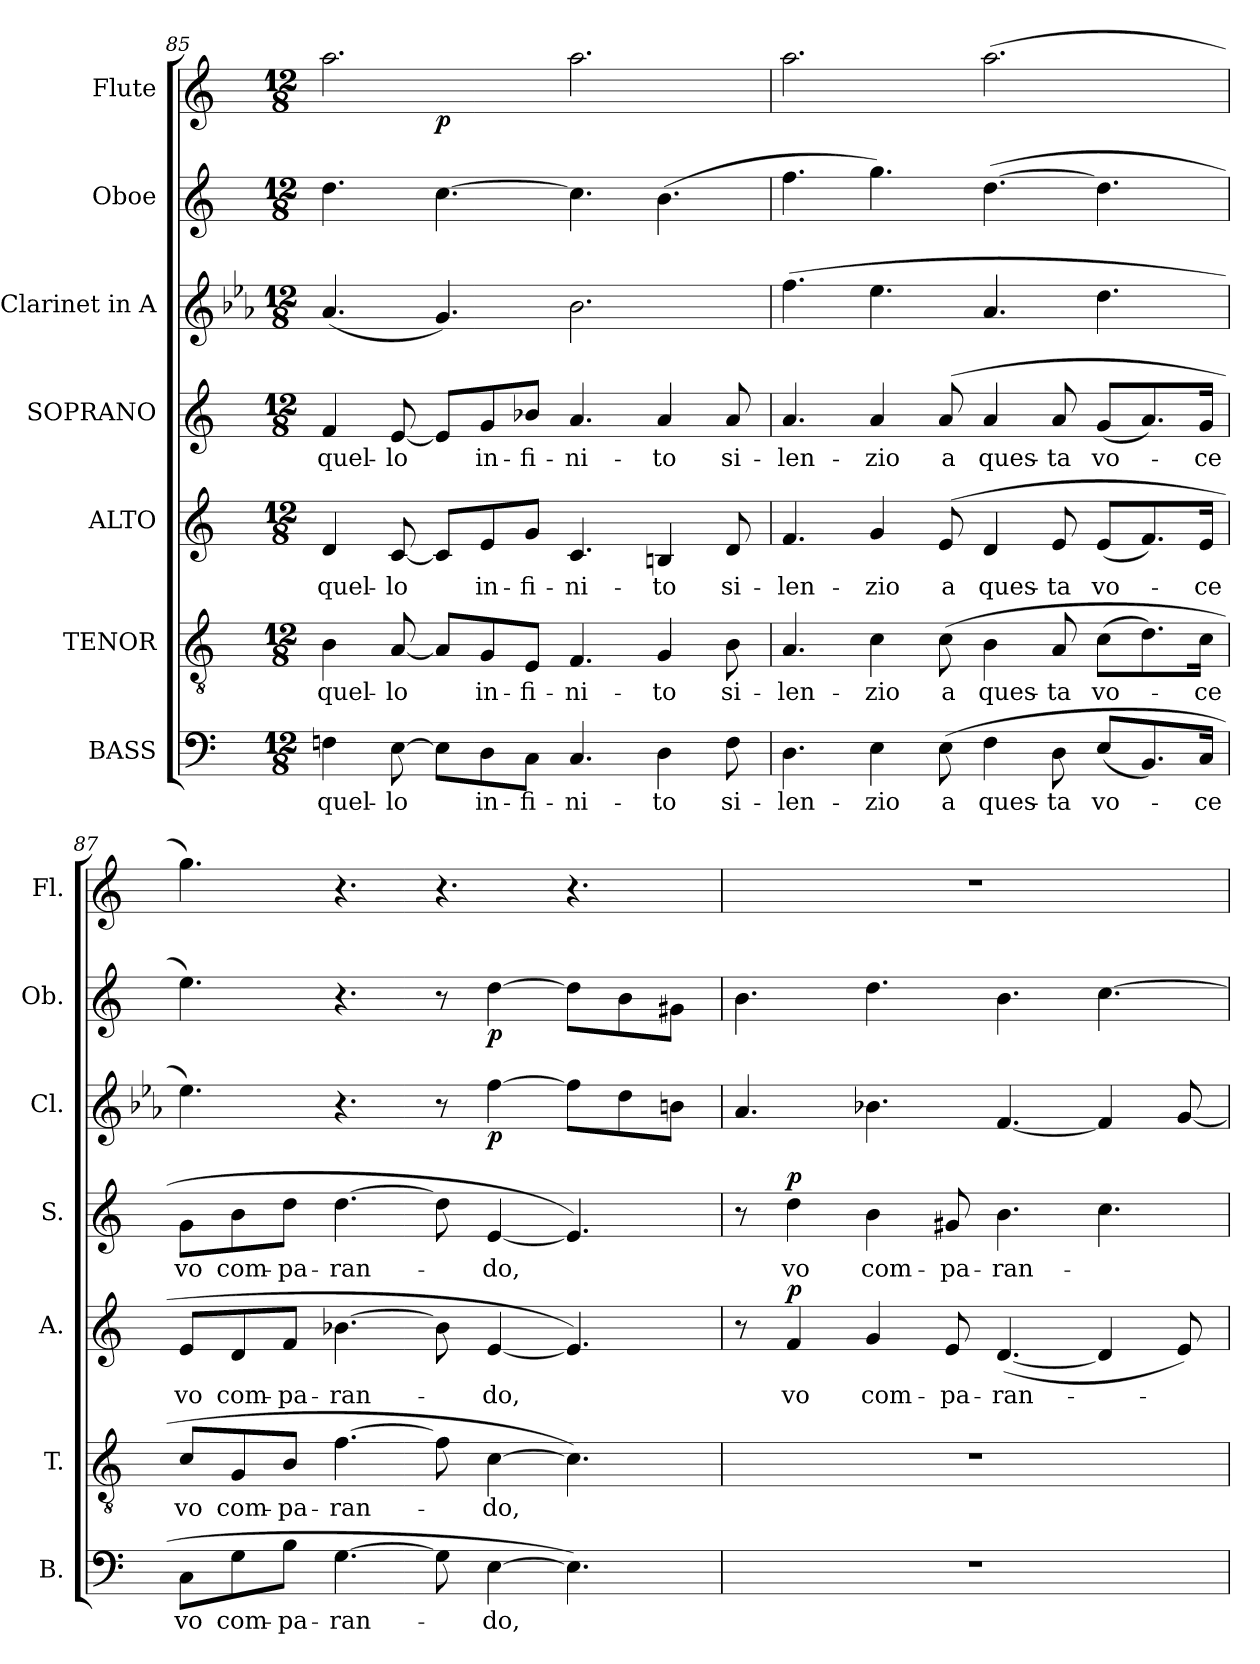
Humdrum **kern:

**kern	**text	**kern	**text	**kern	**text	**dynam	**kern	**text	**dynam	**kern	**dynam	**kern	**dynam	**kern	**dynam
*part7	*part7	*part6	*part6	*part5	*part5	*part5	*part4	*part4	*part4	*part3	*part3	*part2	*part2	*part1	*part1
*staff7	*staff7	*staff6	*staff6	*staff5	*staff5	*staff5	*staff4	*staff4	*staff4	*staff3	*staff3	*staff2	*staff2	*staff1	*staff1
*I"BASS	*	*I"TENOR	*	*I"ALTO	*	*	*I"SOPRANO	*	*	*I"Clarinet in A	*	*I"Oboe	*	*I"Flute	*
*I'B.	*	*I'T.	*	*I'A.	*	*	*I'S.	*	*	*I'Cl.	*	*I'Ob.	*	*I'Fl.	*
*clefF4	*	*clefGv2	*	*clefG2	*	*	*clefG2	*	*	*clefG2	*	*clefG2	*	*clefG2	*
*	*	*ITrd7c12	*	*	*	*	*	*	*	*ITrd2c3	*	*	*	*	*
*k[]	*	*k[]	*	*k[]	*	*	*k[]	*	*	*k[]	*	*k[]	*	*k[]	*
*C:	*	*C:	*	*C:	*	*	*C:	*	*	*C:	*	*C:	*	*C:	*
*M12/8	*	*M12/8	*	*M12/8	*	*	*M12/8	*	*	*M12/8	*	*M12/8	*	*M12/8	*
=85	=85	=85	=85	=85	=85	=85	=85	=85	=85	=85	=85	=85	=85	=85	=85
!	!LO:LY:b:color=#000000	!	!	!	!	!	!	!	!	!	!	!	!	!	!
!	!	!	!LO:LY:b:color=#000000	!	!	!	!	!	!	!	!	!	!	!	!
!	!	!	!	!	!LO:LY:b:color=#000000	!	!	!	!	!	!	!	!	!	!
!	!	!	!	!	!	!	!	!LO:LY:b:color=#000000	!	!	!	!	!	!	!
*	*	*	*	*	*	*	*	*	*	*	*	*	*	*^	*
4Fni\	quel-	4BBi\	quel-	4di/	quel-	.	4fi/	quel-	.	(4.fi/	.	4.ddi\	.	2.aai\	4.ryy	.
!	!LO:LY:b:color=#000000	!	!	!	!	!	!	!	!	!	!	!	!	!	!	!
!	!	!	!LO:LY:b:color=#000000	!	!	!	!	!	!	!	!	!	!	!	!	!
!	!	!	!	!	!LO:LY:b:color=#000000	!	!	!	!	!	!	!	!	!	!	!
!	!	!	!	!	!	!	!	!LO:LY:b:color=#000000	!	!	!	!	!	!	!	!
[>8Ei\	-lo	[<8AAi/	-lo	[<8ci/	-lo	.	[<8ei/	-lo	.	.	.	.	.	.	.	.
8Ei\L]	.	8AAi/L]	.	8ci/L]	.	.	8ei/L]	.	.	4.ei/)	.	[>4.cci\	.	.	1ryy	p
!	!LO:LY:b:color=#000000	!	!	!	!	!	!	!	!	!	!	!	!	!	!	!
!	!	!	!LO:LY:b:color=#000000	!	!	!	!	!	!	!	!	!	!	!	!	!
!	!	!	!	!	!LO:LY:b:color=#000000	!	!	!	!	!	!	!	!	!	!	!
!	!	!	!	!	!	!	!	!LO:LY:b:color=#000000	!	!	!	!	!	!	!	!
8Di\	in-	8GGi/	in-	8ei/	in-	.	8gi/	in-	.	.	.	.	.	.	.	.
!	!LO:LY:b:color=#000000	!	!	!	!	!	!	!	!	!	!	!	!	!	!	!
!	!	!	!LO:LY:b:color=#000000	!	!	!	!	!	!	!	!	!	!	!	!	!
!	!	!	!	!	!LO:LY:b:color=#000000	!	!	!	!	!	!	!	!	!	!	!
!	!	!	!	!	!	!	!	!LO:LY:b:color=#000000	!	!	!	!	!	!	!	!
8Ci\J	-fi-	8EEi/J	-fi-	8gi/J	-fi-	.	8b-Xi/J	-fi-	.	.	.	.	.	.	.	.
!	!LO:LY:b:color=#000000	!	!	!	!	!	!	!	!	!	!	!	!	!	!	!
!	!	!	!LO:LY:b:color=#000000	!	!	!	!	!	!	!	!	!	!	!	!	!
!	!	!	!	!	!LO:LY:b:color=#000000	!	!	!	!	!	!	!	!	!	!	!
!	!	!	!	!	!	!	!	!LO:LY:b:color=#000000	!	!	!	!	!	!	!	!
4.Ci/	-ni-	4.FFi/	-ni-	4.ci/	-ni-	.	4.ai/	-ni-	.	2.gi\	.	4.cci\]	.	2.aai\	.	.
!	!LO:LY:b:color=#000000	!	!	!	!	!	!	!	!	!	!	!	!	!	!	!
!	!	!	!LO:LY:b:color=#000000	!	!	!	!	!	!	!	!	!	!	!	!	!
!	!	!	!	!	!LO:LY:b:color=#000000	!	!	!	!	!	!	!	!	!	!	!
!	!	!	!	!	!	!	!	!LO:LY:b:color=#000000	!	!	!	!	!	!	!	!
4Di\	-to	4GGi/	-to	4Bni/	-to	.	4ai/	-to	.	.	.	(4.bi\	.	.	.	.
!	!LO:LY:b:color=#000000	!	!	!	!	!	!	!	!	!	!	!	!	!	!	!
!	!	!	!LO:LY:b:color=#000000	!	!	!	!	!	!	!	!	!	!	!	!	!
!	!	!	!	!	!LO:LY:b:color=#000000	!	!	!	!	!	!	!	!	!	!	!
!	!	!	!	!	!	!	!	!LO:LY:b:color=#000000	!	!	!	!	!	!	!	!
8Fi\	si-	8BBi\	si-	8di/	si-	.	8ai/	si-	.	.	.	.	.	.	8ryy	.
*	*	*	*	*	*	*	*	*	*	*	*	*	*	*v	*v	*
=86	=86	=86	=86	=86	=86	=86	=86	=86	=86	=86	=86	=86	=86	=86	=86
*	*	*	*	*	*	*	*	*	*	*	*	*	*	*^	*
!	!LO:LY:b:color=#000000	!	!	!	!	!	!	!	!	!	!	!	!	!	!	!
*	*	*	*	*	*	*	*	*	*	*	*	*	*	*v	*v	*
*	*	*	*	*	*	*	*	*	*	*	*	*	*	*^	*
!	!	!	!LO:LY:b:color=#000000	!	!	!	!	!	!	!	!	!	!	!	!	!
*	*	*	*	*	*	*	*	*	*	*	*	*	*	*v	*v	*
*	*	*	*	*	*	*	*	*	*	*	*	*	*	*^	*
!	!	!	!	!	!LO:LY:b:color=#000000	!	!	!	!	!	!	!	!	!	!	!
*	*	*	*	*	*	*	*	*	*	*	*	*	*	*v	*v	*
*	*	*	*	*	*	*	*	*	*	*	*	*	*	*^	*
!	!	!	!	!	!	!	!	!LO:LY:b:color=#000000	!	!	!	!	!	!	!	!
*	*	*	*	*	*	*	*	*	*	*	*	*	*	*v	*v	*
4.Di\	-len-	4.AAi/	-len-	4.fi/	-len-	.	4.ai/	-len-	.	(4.ddi\	.	4.ffi\	.	2.aai\	.
!	!LO:LY:b:color=#000000	!	!	!	!	!	!	!	!	!	!	!	!	!	!
!	!	!	!LO:LY:b:color=#000000	!	!	!	!	!	!	!	!	!	!	!	!
!	!	!	!	!	!LO:LY:b:color=#000000	!	!	!	!	!	!	!	!	!	!
!	!	!	!	!	!	!	!	!LO:LY:b:color=#000000	!	!	!	!	!	!	!
4Ei\	-zio	4Ci\	-zio	4gi/	-zio	.	4ai/	-zio	.	4.cci\	.	4.ggi\)	.	.	.
!	!LO:LY:b:color=#000000	!	!	!	!	!	!	!	!	!	!	!	!	!	!
!	!	!	!LO:LY:b:color=#000000	!	!	!	!	!	!	!	!	!	!	!	!
!	!	!	!	!	!LO:LY:b:color=#000000	!	!	!	!	!	!	!	!	!	!
!	!	!	!	!	!	!	!	!LO:LY:b:color=#000000	!	!	!	!	!	!	!
(8Ei\	a	(8Ci\	a	(8ei/	a	.	(8ai/	a	.	.	.	.	.	.	.
!	!LO:LY:b:color=#000000	!	!	!	!	!	!	!	!	!	!	!	!	!	!
!	!	!	!LO:LY:b:color=#000000	!	!	!	!	!	!	!	!	!	!	!	!
!	!	!	!	!	!LO:LY:b:color=#000000	!	!	!	!	!	!	!	!	!	!
!	!	!	!	!	!	!	!	!LO:LY:b:color=#000000	!	!	!	!	!	!	!
4Fi\	ques-	4BBi\	ques-	4di/	ques-	.	4ai/	ques-	.	4.fi/	.	([>4.ddi\	.	(2.aai\	.
!	!LO:LY:b:color=#000000	!	!	!	!	!	!	!	!	!	!	!	!	!	!
!	!	!	!LO:LY:b:color=#000000	!	!	!	!	!	!	!	!	!	!	!	!
!	!	!	!	!	!LO:LY:b:color=#000000	!	!	!	!	!	!	!	!	!	!
!	!	!	!	!	!	!	!	!LO:LY:b:color=#000000	!	!	!	!	!	!	!
8Di\	-ta	8AAi/	-ta	8ei/	-ta	.	8ai/	-ta	.	.	.	.	.	.	.
!	!LO:LY:b:color=#000000	!	!	!	!	!	!	!	!	!	!	!	!	!	!
!	!	!	!LO:LY:b:color=#000000	!	!	!	!	!	!	!	!	!	!	!	!
!	!	!	!	!	!LO:LY:b:color=#000000	!	!	!	!	!	!	!	!	!	!
!	!	!	!	!	!	!	!	!LO:LY:b:color=#000000	!	!	!	!	!	!	!
(8Ei/L	vo-	(8Ci\L	vo-	(8ei/L	vo-	.	(8gi/L	vo-	.	4.bi\	.	4.ddi\]	.	.	.
8.BBi/)	.	8.Di\)	.	8.fi/)	.	.	8.ai/)	.	.	.	.	.	.	.	.
!	!LO:LY:b:color=#000000	!	!	!	!	!	!	!	!	!	!	!	!	!	!
!	!	!	!LO:LY:b:color=#000000	!	!	!	!	!	!	!	!	!	!	!	!
!	!	!	!	!	!LO:LY:b:color=#000000	!	!	!	!	!	!	!	!	!	!
!	!	!	!	!	!	!	!	!LO:LY:b:color=#000000	!	!	!	!	!	!	!
16Ci/Jk	-ce	16Ci\Jk	-ce	16ei/Jk	-ce	.	16gi/Jk	-ce	.	.	.	.	.	.	.
!!LO:PB:g=z
=87	=87	=87	=87	=87	=87	=87	=87	=87	=87	=87	=87	=87	=87	=87	=87
!	!LO:LY:b:color=#000000	!	!	!	!	!	!	!	!	!	!	!	!	!	!
!	!	!	!LO:LY:b:color=#000000	!	!	!	!	!	!	!	!	!	!	!	!
!	!	!	!	!	!LO:LY:b:color=#000000	!	!	!	!	!	!	!	!	!	!
!	!	!	!	!	!	!	!	!LO:LY:b:color=#000000	!	!	!	!	!	!	!
8Ci\L	vo	8Ci/L	vo	8ei/L	vo	.	8gi\L	vo	.	4.cci\)	.	4.eei\)	.	4.ggi\)	.
!	!LO:LY:b:color=#000000	!	!	!	!	!	!	!	!	!	!	!	!	!	!
!	!	!	!LO:LY:b:color=#000000	!	!	!	!	!	!	!	!	!	!	!	!
!	!	!	!	!	!LO:LY:b:color=#000000	!	!	!	!	!	!	!	!	!	!
!	!	!	!	!	!	!	!	!LO:LY:b:color=#000000	!	!	!	!	!	!	!
8Gi\	com-	8GGi/	com-	8di/	com-	.	8bi\	com-	.	.	.	.	.	.	.
!	!LO:LY:b:color=#000000	!	!	!	!	!	!	!	!	!	!	!	!	!	!
!	!	!	!LO:LY:b:color=#000000	!	!	!	!	!	!	!	!	!	!	!	!
!	!	!	!	!	!LO:LY:b:color=#000000	!	!	!	!	!	!	!	!	!	!
!	!	!	!	!	!	!	!	!LO:LY:b:color=#000000	!	!	!	!	!	!	!
8Bi\J	-pa-	8BBi/J	-pa-	8fi/J	-pa-	.	8ddi\J	-pa-	.	.	.	.	.	.	.
!	!LO:LY:b:color=#000000	!	!	!	!	!	!	!	!	!	!	!	!	!	!
!	!	!	!LO:LY:b:color=#000000	!	!	!	!	!	!	!	!	!	!	!	!
!	!	!	!	!	!LO:LY:b:color=#000000	!	!	!	!	!	!	!	!	!	!
!	!	!	!	!	!	!	!	!LO:LY:b:color=#000000	!	!	!	!	!	!	!
[>4.Gi\	-ran-	[>4.Fi\	-ran-	[>4.b-Xi\	-ran-	.	[>4.ddi\	-ran-	.	4.r	.	4.r	.	4.r	.
8Gi\]	.	8Fi\]	.	8b-i\]	.	.	8ddi\]	.	.	8r	.	8r	.	4.r	.
!	!LO:LY:b:color=#000000	!	!	!	!	!	!	!	!	!	!	!	!	!	!
!	!	!	!LO:LY:b:color=#000000	!	!	!	!	!	!	!	!	!	!	!	!
!	!	!	!	!	!LO:LY:b:color=#000000	!	!	!	!	!	!	!	!	!	!
!	!	!	!	!	!	!	!	!LO:LY:b:color=#000000	!	!	!	!	!	!	!
[>4Ei\	-do,	[>4Ci\	-do,	[<4ei/	-do,	.	[<4ei/	-do,	.	[>4ddi\	p	[>4ddi\	p	.	.
4.Ei\])	.	4.Ci\])	.	4.ei/])	.	.	4.ei/])	.	.	8ddi\L]	.	8ddi\L]	.	4.r	.
.	.	.	.	.	.	.	.	.	.	8bi\	.	8bi\	.	.	.
.	.	.	.	.	.	.	.	.	.	8g#Xi\J	.	8g#Xi\J	.	.	.
=88	=88	=88	=88	=88	=88	=88	=88	=88	=88	=88	=88	=88	=88	=88	=88
!LO:N:vis=1	!	!LO:N:vis=1	!	!	!	!	!	!	!	!	!	!	!	!LO:N:vis=1	!
1.r	.	1.r	.	8r	.	.	8r	.	.	4.fi/	.	4.bi\	.	1.r	.
!	!	!	!	!	!LO:LY:b:color=#000000	!	!	!	!	!	!	!	!	!	!
!	!	!	!	!	!	!	!	!LO:LY:b:color=#000000	!	!	!	!	!	!	!
.	.	.	.	4fi/	vo	p	4ddi\	vo	p	.	.	.	.	.	.
!	!	!	!	!	!LO:LY:b:color=#000000	!	!	!	!	!	!	!	!	!	!
!	!	!	!	!	!	!	!	!LO:LY:b:color=#000000	!	!	!	!	!	!	!
.	.	.	.	4gi/	com-	.	4bi\	com-	.	4.gni\	.	4.ddi\	.	.	.
!	!	!	!	!	!LO:LY:b:color=#000000	!	!	!	!	!	!	!	!	!	!
!	!	!	!	!	!	!	!	!LO:LY:b:color=#000000	!	!	!	!	!	!	!
.	.	.	.	8ei/	-pa-	.	8g#Xi/	-pa-	.	.	.	.	.	.	.
!	!	!	!	!	!LO:LY:b:color=#000000	!	!	!	!	!	!	!	!	!	!
!	!	!	!	!	!	!	!	!LO:LY:b:color=#000000	!	!	!	!	!	!	!
.	.	.	.	([<4.di/	-ran-	.	4.bi\	-ran-	.	[<4.di/	.	4.bi\	.	.	.
.	.	.	.	4di/]	.	.	4.cci\	.	.	4di/]	.	[>4.cci\	.	.	.
.	.	.	.	8ei/)	.	.	.	.	.	[<8ei/	.	.	.	.	.
=	=	=	=	=	=	=	=	=	=	=	=	=	=	=	=
*-	*-	*-	*-	*-	*-	*-	*-	*-	*-	*-	*-	*-	*-	*-	*-
